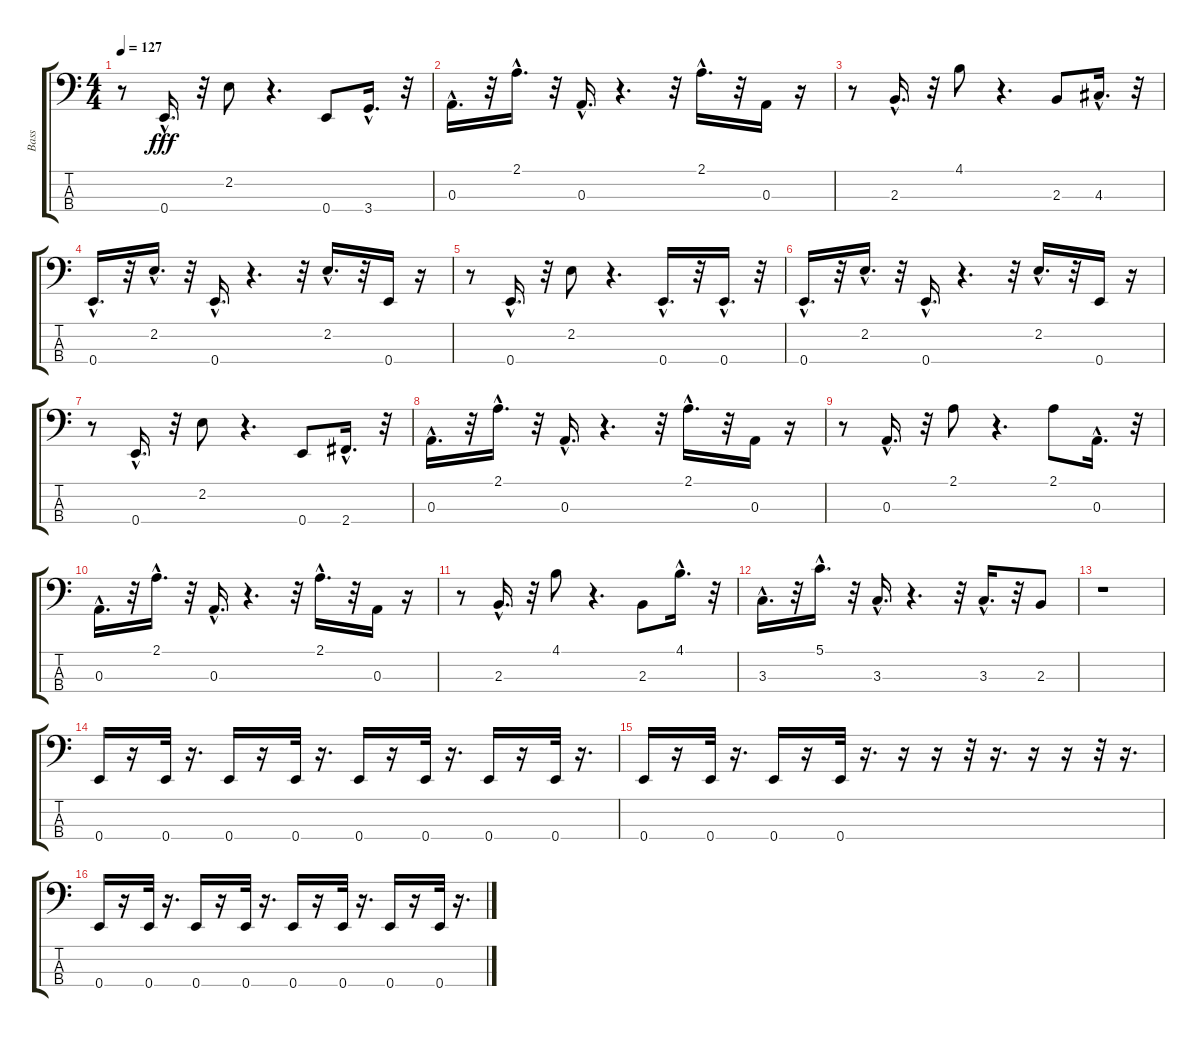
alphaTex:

\track (" Bass" " Bass") {instrument slapbass2}
\staff {score tabs}
\tuning (G2 D2 A1 E1) {hide}
\ts (4 4)
\tempo 127
\clef f4
\ks c
r.8{dy fff} 0.4{hac}.16{d} r.32 2.2.8 r.4{d} 0.4.8 3.4{hac}.16{d} r.32 |
0.3{hac}.16{d} r.32 2.1{hac}.16{d} r.32 0.3{hac}.16{d} r.4{d} r.32 2.1{hac}.16{d} r.32 0.3.16 r.16 |
r.8 2.3{hac}.16{d} r.32 4.1.8 r.4{d} 2.3.8 4.3{hac}.16{d} r.32 |
0.4{hac}.16{d} r.32 2.2{hac}.16{d} r.32 0.4{hac}.16{d} r.4{d} r.32 2.2{hac}.16{d} r.32 0.4.16 r.16 |
r.8 0.4{hac}.16{d} r.32 2.2.8 r.4{d} 0.4{hac}.16{d} r.32 0.4{hac}.16{d} r.32 |
0.4{hac}.16{d} r.32 2.2{hac}.16{d} r.32 0.4{hac}.16{d} r.4{d} r.32 2.2{hac}.16{d} r.32 0.4.16 r.16 |
r.8 0.4{hac}.16{d} r.32 2.2.8 r.4{d} 0.4.8 2.4{hac}.16{d} r.32 |
0.3{hac}.16{d} r.32 2.1{hac}.16{d} r.32 0.3{hac}.16{d} r.4{d} r.32 2.1{hac}.16{d} r.32 0.3.16 r.16 |
r.8 0.3{hac}.16{d} r.32 2.1.8 r.4{d} 2.1.8 0.3{hac}.16{d} r.32 |
0.3{hac}.16{d} r.32 2.1{hac}.16{d} r.32 0.3{hac}.16{d} r.4{d} r.32 2.1{hac}.16{d} r.32 0.3.16 r.16 |
r.8 2.3{hac}.16{d} r.32 4.1.8 r.4{d} 2.3.8 4.1{hac}.16{d} r.32 |
3.3{hac}.16{d} r.32 5.1{hac}.16{d} r.32 3.3{hac}.16{d} r.4{d} r.32 3.3{hac}.16{d} r.32 2.3.8 |
r.1 |
0.4.16 r.16 0.4.32 r.16{d} 0.4.16 r.16 0.4.32 r.16{d} 0.4.16 r.16 0.4.32 r.16{d} 0.4.16 r.16 0.4.32 r.16{d} |
0.4.16 r.16 0.4.32 r.16{d} 0.4.16 r.16 0.4.32 r.16{d} r.16 r.16 r.32 r.16{d} r.16 r.16 r.32 r.16{d} |
0.4.16 r.16 0.4.32 r.16{d} 0.4.16 r.16 0.4.32 r.16{d} 0.4.16 r.16 0.4.32 r.16{d} 0.4.16 r.16 0.4.32 r.16{d}
